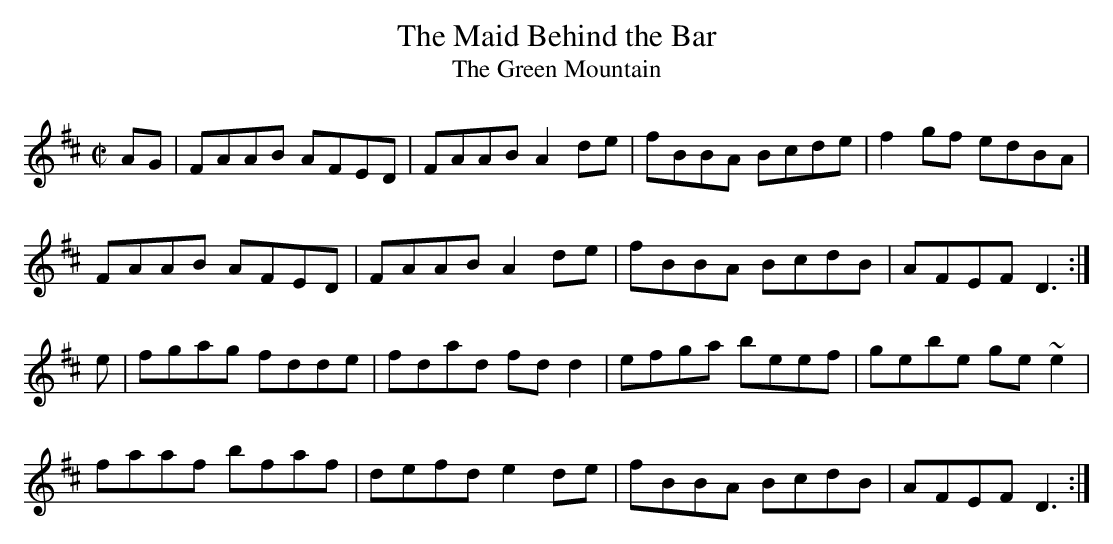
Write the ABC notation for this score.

X:1
T:Maid Behind the Bar, The
T:Green Mountain, The
M:C|
E:9
K:D
AG|FAAB AFED|FAAB A2 de|fBBA Bcde|f2 gf edBA|*
FAAB AFED|FAAB A2 de|fBBA BcdB|AFEF D3:|*
e|fgag fdde|fdad fd d2|efga beef|gebe ge ~e2|*
faaf bfaf|defd e2 de|fBBA BcdB|AFEF D3:|**
